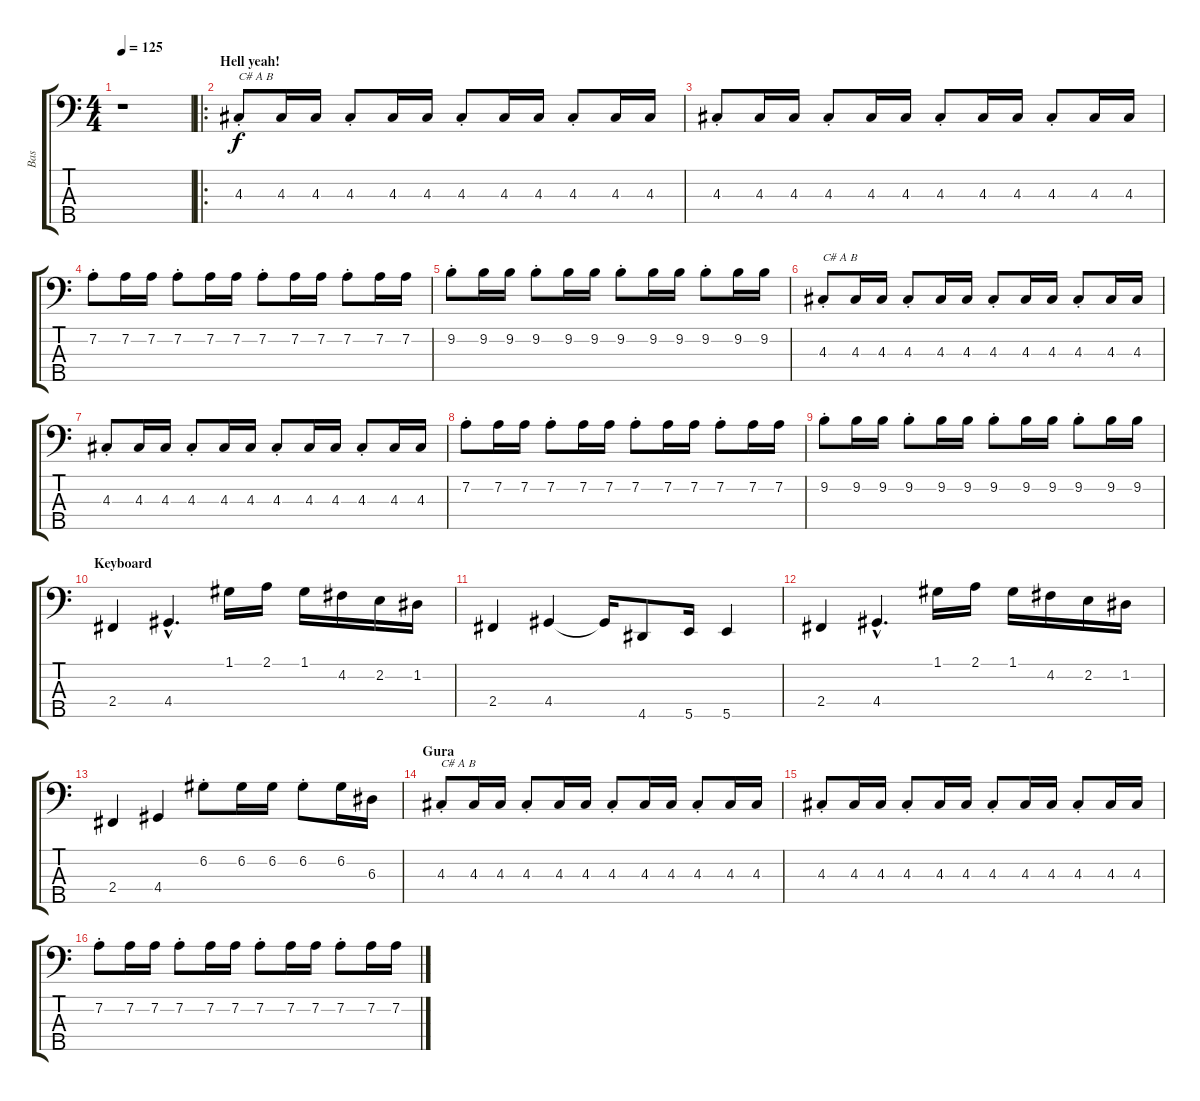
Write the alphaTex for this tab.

\track ("Bas" "Bas") {instrument electricbassfinger}
\staff {score tabs}
\tuning (G2 D2 A1 E1 B0) {hide}
\ts (4 4)
\tempo 125
\clef f4
\ks c
r.1{dy f instrument electricbassfinger} |
\ro
\section ("" "Hell yeah!")
4.3{st}.8{txt "C# A B" volume 13} 4.3.16 4.3.16 4.3{st}.8 4.3.16 4.3.16 4.3{st}.8 4.3.16 4.3.16 4.3{st}.8 4.3.16 4.3.16 |
4.3{st}.8 4.3.16 4.3.16 4.3{st}.8 4.3.16 4.3.16 4.3{st}.8 4.3.16 4.3.16 4.3{st}.8 4.3.16 4.3.16 |
7.2{st}.8 7.2.16 7.2.16 7.2{st}.8 7.2.16 7.2.16 7.2{st}.8 7.2.16 7.2.16 7.2{st}.8 7.2.16 7.2.16 |
9.2{st}.8 9.2.16 9.2.16 9.2{st}.8 9.2.16 9.2.16 9.2{st}.8 9.2.16 9.2.16 9.2{st}.8 9.2.16 9.2.16 |
4.3{st}.8{txt "C# A B"} 4.3.16 4.3.16 4.3{st}.8 4.3.16 4.3.16 4.3{st}.8 4.3.16 4.3.16 4.3{st}.8 4.3.16 4.3.16 |
4.3{st}.8 4.3.16 4.3.16 4.3{st}.8 4.3.16 4.3.16 4.3{st}.8 4.3.16 4.3.16 4.3{st}.8 4.3.16 4.3.16 |
7.2{st}.8 7.2.16 7.2.16 7.2{st}.8 7.2.16 7.2.16 7.2{st}.8 7.2.16 7.2.16 7.2{st}.8 7.2.16 7.2.16 |
9.2{st}.8 9.2.16 9.2.16 9.2{st}.8 9.2.16 9.2.16 9.2{st}.8 9.2.16 9.2.16 9.2{st}.8 9.2.16 9.2.16 |
\section ("" "Keyboard")
2.4.4 4.4{hac}.4{d} 1.1.16 2.1.16 1.1.16 4.2.16 2.2.16 1.2.16 |
2.4.4 4.4.4 4.4{t}.16 4.5.8 5.5.16 5.5.4 |
2.4.4 4.4{hac}.4{d} 1.1.16 2.1.16 1.1.16 4.2.16 2.2.16 1.2.16 |
2.4.4 4.4.4 6.2{st}.8 6.2.16 6.2.16 6.2{st}.8 6.2.16 6.3.16 |
\section ("" "Gura")
4.3{st}.8{txt "C# A B"} 4.3.16 4.3.16 4.3{st}.8 4.3.16 4.3.16 4.3{st}.8 4.3.16 4.3.16 4.3{st}.8 4.3.16 4.3.16 |
4.3{st}.8 4.3.16 4.3.16 4.3{st}.8 4.3.16 4.3.16 4.3{st}.8 4.3.16 4.3.16 4.3{st}.8 4.3.16 4.3.16 |
7.2{st}.8 7.2.16 7.2.16 7.2{st}.8 7.2.16 7.2.16 7.2{st}.8 7.2.16 7.2.16 7.2{st}.8 7.2.16 7.2.16
